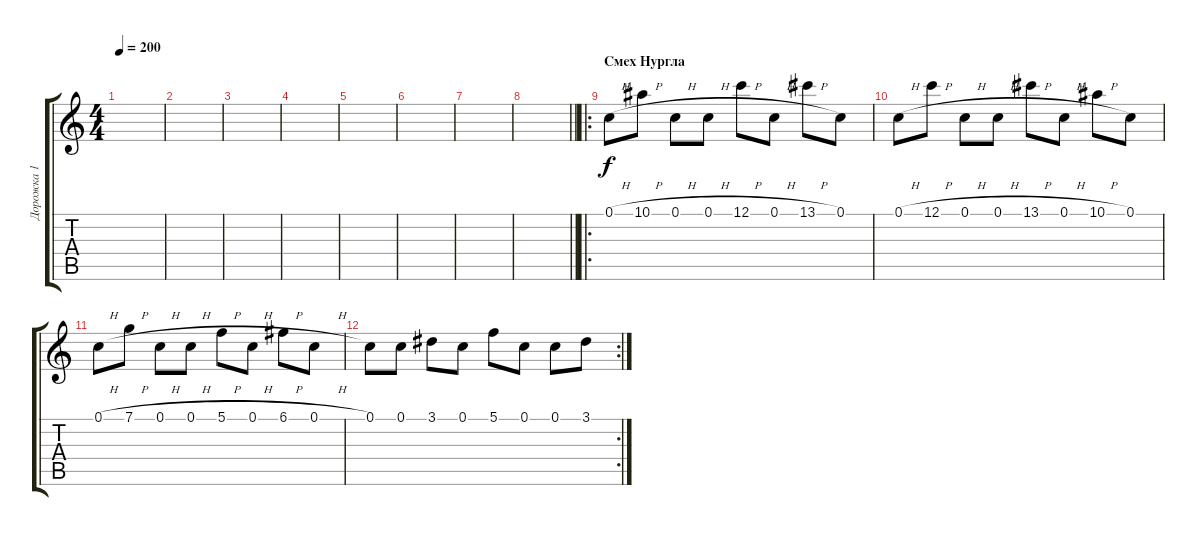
\track ("Дорожка 1" "Дорожка 1") {solo instrument overdrivenguitar}
\staff {score tabs}
\tuning (C4 G3 Eb3 Bb2 F2 C2) {hide}
\ts (4 4)
\tempo 200
\clef g2
\ks c
|
|
|
|
|
|
|
\barLineRight lightlight
|
\ro
\section ("" "Смех Нургла")
0.1{h}.8 10.1{h}.8 0.1{h}.8 0.1{h}.8 12.1{h}.8 0.1{h}.8 13.1{h}.8 0.1.8 |
0.1{h}.8 12.1{h}.8 0.1{h}.8 0.1{h}.8 13.1{h}.8 0.1{h}.8 10.1{h}.8 0.1.8 |
0.1{h}.8 7.1{h}.8 0.1{h}.8 0.1{h}.8 5.1{h}.8 0.1{h}.8 6.1{h}.8 0.1{h}.8 |
\rc 2
0.1.8 0.1.8 3.1.8 0.1.8 5.1.8 0.1.8 0.1.8 3.1.8
